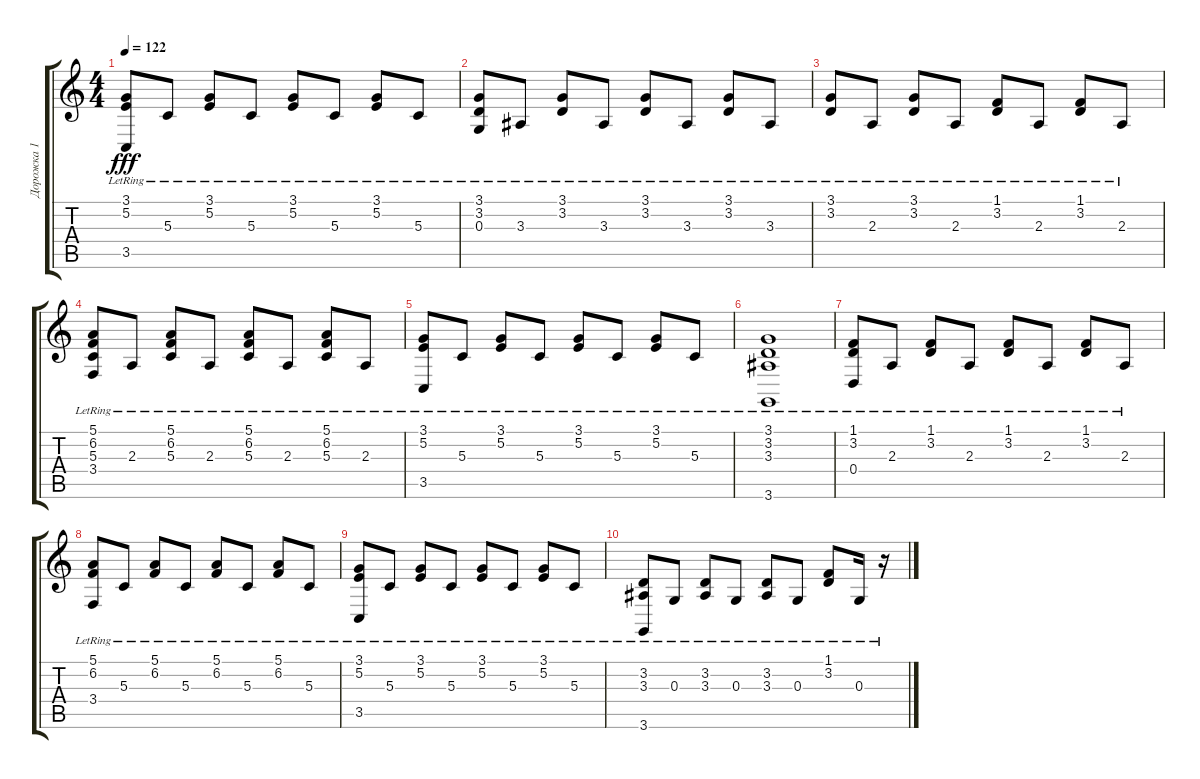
\track ("Дорожка 1" "Дорожка 1") {instrument acousticgrandpiano}
\staff {score tabs}
\tuning (E4 B3 G3 D3 A2 E2) {hide}
\ts (4 4)
\tempo 122
\clef g2
\ks c
(3.1{lr} 5.2{lr} 3.5{lr}).8{dy fff} 5.3{lr}.8 (3.1{lr} 5.2{lr}).8 5.3{lr}.8 (3.1{lr} 5.2{lr}).8 5.3{lr}.8 (3.1{lr} 5.2{lr}).8 5.3{lr}.8 |
(3.1{lr} 3.2{lr} 0.3{lr}).8 3.3{lr}.8 (3.1{lr} 3.2{lr}).8 3.3{lr}.8 (3.1{lr} 3.2{lr}).8 3.3{lr}.8 (3.1{lr} 3.2{lr}).8 3.3{lr}.8 |
(3.1{lr} 3.2{lr}).8 2.3{lr}.8 (3.1{lr} 3.2{lr}).8 2.3{lr}.8 (1.1{lr} 3.2{lr}).8 2.3{lr}.8 (1.1{lr} 3.2{lr}).8 2.3{lr}.8 |
(5.1{lr} 6.2{lr} 5.3{lr} 3.4{lr}).8 2.3{lr}.8 (5.1{lr} 6.2{lr} 5.3{lr}).8 2.3{lr}.8 (5.1{lr} 6.2{lr} 5.3{lr}).8 2.3{lr}.8 (5.1{lr} 6.2{lr} 5.3{lr}).8 2.3{lr}.8 |
(3.1{lr} 5.2{lr} 3.5{lr}).8 5.3{lr}.8 (3.1{lr} 5.2{lr}).8 5.3{lr}.8 (3.1{lr} 5.2{lr}).8 5.3{lr}.8 (3.1{lr} 5.2{lr}).8 5.3{lr}.8 |
(3.1{lr} 3.2{lr} 3.3{lr} 3.6{lr}).1 |
(1.1{lr} 3.2{lr} 0.4{lr}).8 2.3{lr}.8 (1.1{lr} 3.2{lr}).8 2.3{lr}.8 (1.1{lr} 3.2{lr}).8 2.3{lr}.8 (1.1{lr} 3.2{lr}).8 2.3{lr}.8 |
(5.1{lr} 6.2{lr} 3.4{lr}).8 5.3{lr}.8 (5.1{lr} 6.2{lr}).8 5.3{lr}.8 (5.1{lr} 6.2{lr}).8 5.3{lr}.8 (5.1{lr} 6.2{lr}).8 5.3{lr}.8 |
(3.1{lr} 5.2{lr} 3.5{lr}).8 5.3{lr}.8 (3.1{lr} 5.2{lr}).8 5.3{lr}.8 (3.1{lr} 5.2{lr}).8 5.3{lr}.8 (3.1{lr} 5.2{lr}).8 5.3{lr}.8 |
(3.2{lr} 3.3{lr} 3.6{lr}).8 0.3{lr}.8 (3.2{lr} 3.3{lr}).8 0.3{lr}.8 (3.2{lr} 3.3{lr}).8 0.3{lr}.8 (1.1{lr} 3.2{lr}).8 0.3{lr}.16 r.16
